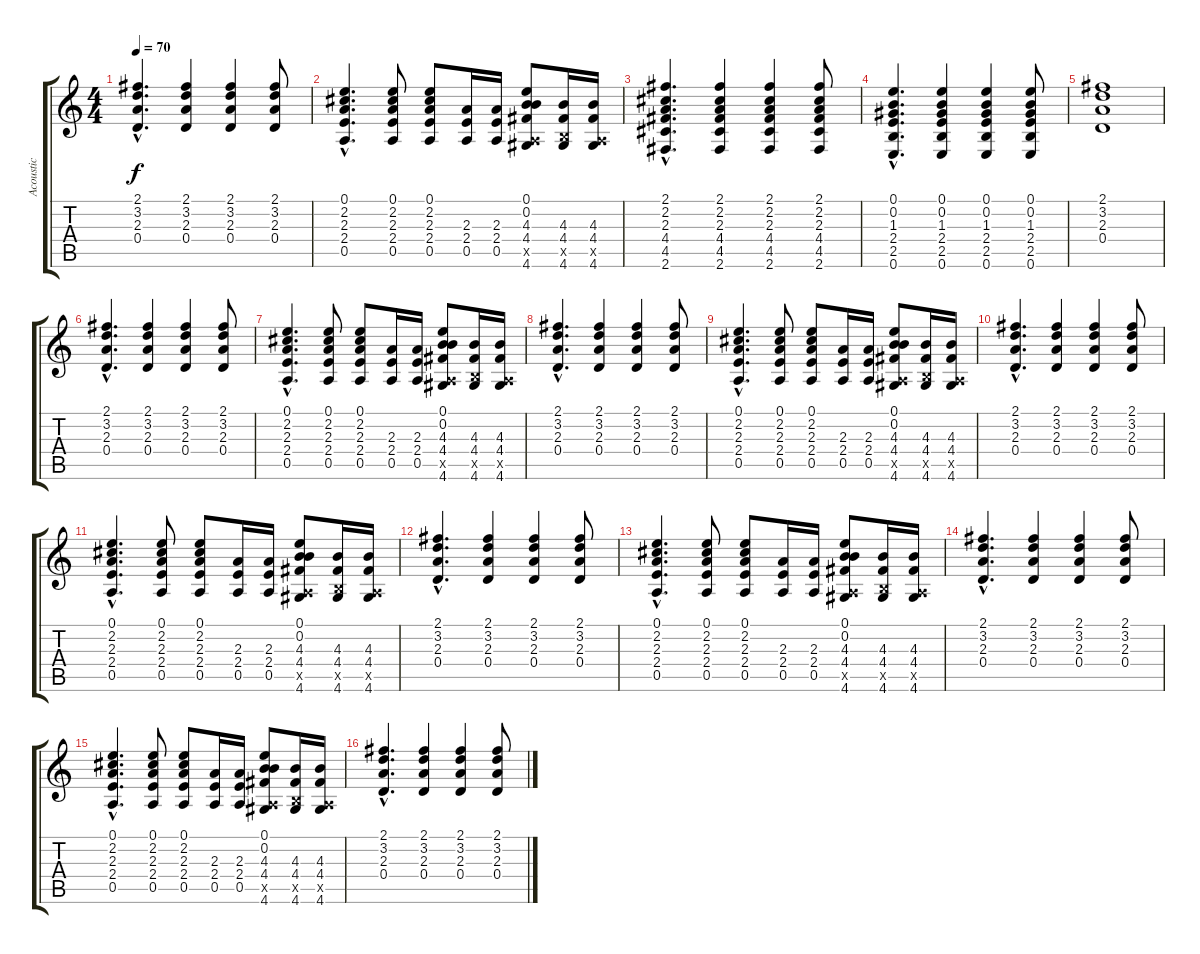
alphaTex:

\track ("Acoustic" "Acoustic") {instrument acousticguitarsteel}
\staff {score tabs}
\tuning (E4 B3 G3 D3 A2 E2) {hide}
\ts (4 4)
\tempo 70
\clef g2
\ks c
(2.1{hac} 3.2{hac} 2.3{hac} 0.4{hac}).4{d dy f} (2.1 3.2 2.3 0.4).4 (2.1 3.2 2.3 0.4).4 (2.1 3.2 2.3 0.4).8 |
(0.1{hac} 2.2{hac} 2.3{hac} 2.4{hac} 0.5{hac}).4{d} (0.1 2.2 2.3 2.4 0.5).8 (0.1 2.2 2.3 2.4 0.5).8 (2.3 2.4 0.5).16 (2.3 2.4 0.5).16 (0.1 0.2 4.3 4.4 0.5{x} 4.6).8 (4.3 4.4 2.5{x} 4.6).16 (4.3 4.4 0.5{x} 4.6).16 |
(2.1{hac} 2.2{hac} 2.3{hac} 4.4{hac} 4.5{hac} 2.6{hac}).4{d} (2.1 2.2 2.3 4.4 4.5 2.6).4 (2.1 2.2 2.3 4.4 4.5 2.6).4 (2.1 2.2 2.3 4.4 4.5 2.6).8 |
(0.1{hac} 0.2{hac} 1.3{hac} 2.4{hac} 2.5{hac} 0.6{hac}).4{d} (0.1 0.2 1.3 2.4 2.5 0.6).4 (0.1 0.2 1.3 2.4 2.5 0.6).4 (0.1 0.2 1.3 2.4 2.5 0.6).8 |
(2.1 3.2 2.3 0.4).1 |
(2.1{hac} 3.2{hac} 2.3{hac} 0.4{hac}).4{d} (2.1 3.2 2.3 0.4).4 (2.1 3.2 2.3 0.4).4 (2.1 3.2 2.3 0.4).8 |
(0.1{hac} 2.2{hac} 2.3{hac} 2.4{hac} 0.5{hac}).4{d} (0.1 2.2 2.3 2.4 0.5).8 (0.1 2.2 2.3 2.4 0.5).8 (2.3 2.4 0.5).16 (2.3 2.4 0.5).16 (0.1 0.2 4.3 4.4 0.5{x} 4.6).8 (4.3 4.4 2.5{x} 4.6).16 (4.3 4.4 0.5{x} 4.6).16 |
(2.1{hac} 3.2{hac} 2.3{hac} 0.4{hac}).4{d} (2.1 3.2 2.3 0.4).4 (2.1 3.2 2.3 0.4).4 (2.1 3.2 2.3 0.4).8 |
(0.1{hac} 2.2{hac} 2.3{hac} 2.4{hac} 0.5{hac}).4{d} (0.1 2.2 2.3 2.4 0.5).8 (0.1 2.2 2.3 2.4 0.5).8 (2.3 2.4 0.5).16 (2.3 2.4 0.5).16 (0.1 0.2 4.3 4.4 0.5{x} 4.6).8 (4.3 4.4 2.5{x} 4.6).16 (4.3 4.4 0.5{x} 4.6).16 |
(2.1{hac} 3.2{hac} 2.3{hac} 0.4{hac}).4{d} (2.1 3.2 2.3 0.4).4 (2.1 3.2 2.3 0.4).4 (2.1 3.2 2.3 0.4).8 |
(0.1{hac} 2.2{hac} 2.3{hac} 2.4{hac} 0.5{hac}).4{d} (0.1 2.2 2.3 2.4 0.5).8 (0.1 2.2 2.3 2.4 0.5).8 (2.3 2.4 0.5).16 (2.3 2.4 0.5).16 (0.1 0.2 4.3 4.4 0.5{x} 4.6).8 (4.3 4.4 2.5{x} 4.6).16 (4.3 4.4 0.5{x} 4.6).16 |
(2.1{hac} 3.2{hac} 2.3{hac} 0.4{hac}).4{d} (2.1 3.2 2.3 0.4).4 (2.1 3.2 2.3 0.4).4 (2.1 3.2 2.3 0.4).8 |
(0.1{hac} 2.2{hac} 2.3{hac} 2.4{hac} 0.5{hac}).4{d} (0.1 2.2 2.3 2.4 0.5).8 (0.1 2.2 2.3 2.4 0.5).8 (2.3 2.4 0.5).16 (2.3 2.4 0.5).16 (0.1 0.2 4.3 4.4 0.5{x} 4.6).8 (4.3 4.4 2.5{x} 4.6).16 (4.3 4.4 0.5{x} 4.6).16 |
(2.1{hac} 3.2{hac} 2.3{hac} 0.4{hac}).4{d} (2.1 3.2 2.3 0.4).4 (2.1 3.2 2.3 0.4).4 (2.1 3.2 2.3 0.4).8 |
(0.1{hac} 2.2{hac} 2.3{hac} 2.4{hac} 0.5{hac}).4{d} (0.1 2.2 2.3 2.4 0.5).8 (0.1 2.2 2.3 2.4 0.5).8 (2.3 2.4 0.5).16 (2.3 2.4 0.5).16 (0.1 0.2 4.3 4.4 0.5{x} 4.6).8 (4.3 4.4 2.5{x} 4.6).16 (4.3 4.4 0.5{x} 4.6).16 |
(2.1{hac} 3.2{hac} 2.3{hac} 0.4{hac}).4{d} (2.1 3.2 2.3 0.4).4 (2.1 3.2 2.3 0.4).4 (2.1 3.2 2.3 0.4).8
